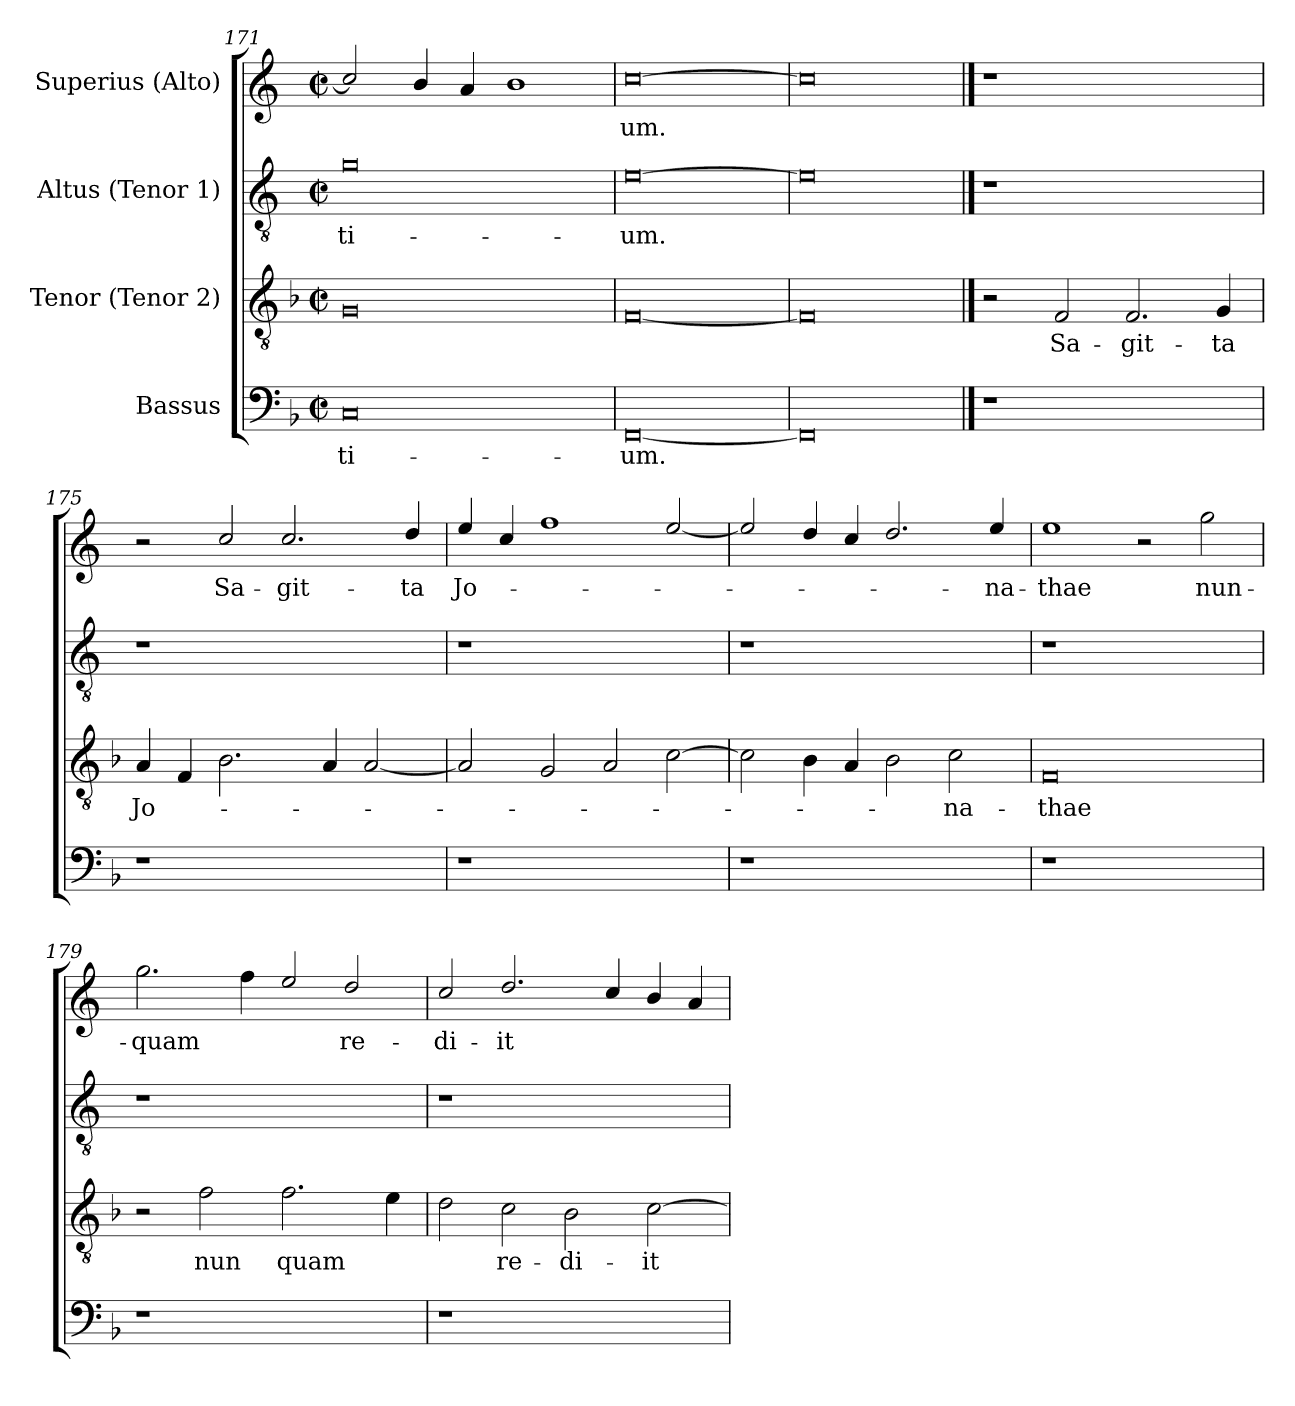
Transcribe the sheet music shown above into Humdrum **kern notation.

**kern	**text	**kern	**text	**kern	**text	**kern	**text
*part4	*part4	*part3	*part3	*part2	*part2	*part1	*part1
*staff4	*staff4	*staff3	*staff3	*staff2	*staff2	*staff1	*staff1
*I"Bassus	*	*I"Tenor (Tenor 2)	*	*I"Altus (Tenor 1)	*	*I"Superius (Alto)	*
*clefF4	*	*clefGv2	*	*clefGv2	*	*clefG2	*
*	*	*	*	*ITrd4c7	*	*ITrd4c7	*
*k[b-]	*	*k[b-]	*	*k[b-]	*	*k[b-]	*
*F:	*	*F:	*	*F:	*	*F:	*
*M2/2	*	*M2/2	*	*M2/2	*	*M2/2	*
*met(c|)	*	*met(c|)	*	*met(c|)	*	*met(c|)	*
=171	=171	=171	=171	=171	=171	=171	=171
!	!LO:LY:b	!	!	!	!LO:LY:b	!	!
0C	-ti-	0G	.	0c	-ti-	2f/]	.
.	.	.	.	.	.	4e/	.
.	.	.	.	.	.	4d/	.
.	.	.	.	.	.	1e	.
=172	=172	=172	=172	=172	=172	=172	=172
!	!LO:LY:b	!	!	!	!LO:LY:b	!	!LO:LY:b
[0FF	-um.	[0F	.	[0A	-um.	[0f	-um.
=173	=173	=173	=173	=173	=173	=173	=173
0FF]	.	0F]	.	0A]	.	0f]	.
!!LO:PB:g=z
==174	==174	==174	==174	==174	==174	==174	==174
1r	.	2r	.	1r	.	1r	.
!	!	!	!LO:LY:b	!	!	!	!
.	.	2F/	Sa-	.	.	.	.
!	!	!	!LO:LY:b	!	!	!	!
1ryy	.	2.F/	-git-	1ryy	.	1ryy	.
!	!	!	!LO:LY:b	!	!	!	!
.	.	4G/	-ta	.	.	.	.
=175	=175	=175	=175	=175	=175	=175	=175
!	!	!	!LO:LY:b	!	!	!	!
1r	.	4A/	Jo-	1r	.	2r	.
.	.	4F/	.	.	.	.	.
!	!	!	!	!	!	!	!LO:LY:b
.	.	2.B-\	.	.	.	2f/	Sa-
!	!	!	!	!	!	!	!LO:LY:b
1ryy	.	.	.	1ryy	.	2.f/	-git-
.	.	4A/	.	.	.	.	.
.	.	[2A/	.	.	.	.	.
!	!	!	!	!	!	!	!LO:LY:b
.	.	.	.	.	.	4g/	-ta
=176	=176	=176	=176	=176	=176	=176	=176
!	!	!	!	!	!	!	!LO:LY:b
1r	.	2A/]	.	1r	.	4a/	Jo-
.	.	.	.	.	.	4f/	.
.	.	2G/	.	.	.	1b-	.
1ryy	.	2A/	.	1ryy	.	.	.
.	.	[2c\	.	.	.	[2a/	.
=177	=177	=177	=177	=177	=177	=177	=177
1r	.	2c\]	.	1r	.	2a/]	.
.	.	4B-\	.	.	.	4g/	.
.	.	4A/	.	.	.	4f/	.
1ryy	.	2B-\	.	1ryy	.	2.g/	.
!	!	!	!LO:LY:b	!	!	!	!
.	.	2c\	-na-	.	.	.	.
!	!	!	!	!	!	!	!LO:LY:b
.	.	.	.	.	.	4a/	-na-
=178	=178	=178	=178	=178	=178	=178	=178
!	!	!	!LO:LY:b	!	!	!	!LO:LY:b
1r	.	0F	-thae	1r	.	1a	-thae
1ryy	.	.	.	1ryy	.	2r	.
!	!	!	!	!	!	!	!LO:LY:b
.	.	.	.	.	.	2cc\	nun-
=179	=179	=179	=179	=179	=179	=179	=179
!	!	!	!	!	!	!	!LO:LY:b
1r	.	2r	.	1r	.	2.cc\	-quam
!	!	!	!LO:LY:b	!	!	!	!
.	.	2f\	nun	.	.	.	.
.	.	.	.	.	.	4b-\	.
!	!	!	!LO:LY:b	!	!	!	!
1ryy	.	2.f\	quam	1ryy	.	2a/	.
!	!	!	!	!	!	!	!LO:LY:b
.	.	.	.	.	.	2g/	re-
.	.	4e\	.	.	.	.	.
=180	=180	=180	=180	=180	=180	=180	=180
!	!	!	!	!	!	!	!LO:LY:b
1r	.	2d\	.	1r	.	2f/	-di-
!	!	!	!LO:LY:b	!	!	!	!LO:LY:b
.	.	2c\	re-	.	.	2.g/	-it
!	!	!	!LO:LY:b	!	!	!	!
1ryy	.	2B-\	-di-	1ryy	.	.	.
.	.	.	.	.	.	4f/	.
!	!	!	!LO:LY:b	!	!	!	!
.	.	[2c\	-it	.	.	4e/	.
.	.	.	.	.	.	4d/	.
=	=	=	=	=	=	=	=
*-	*-	*-	*-	*-	*-	*-	*-
